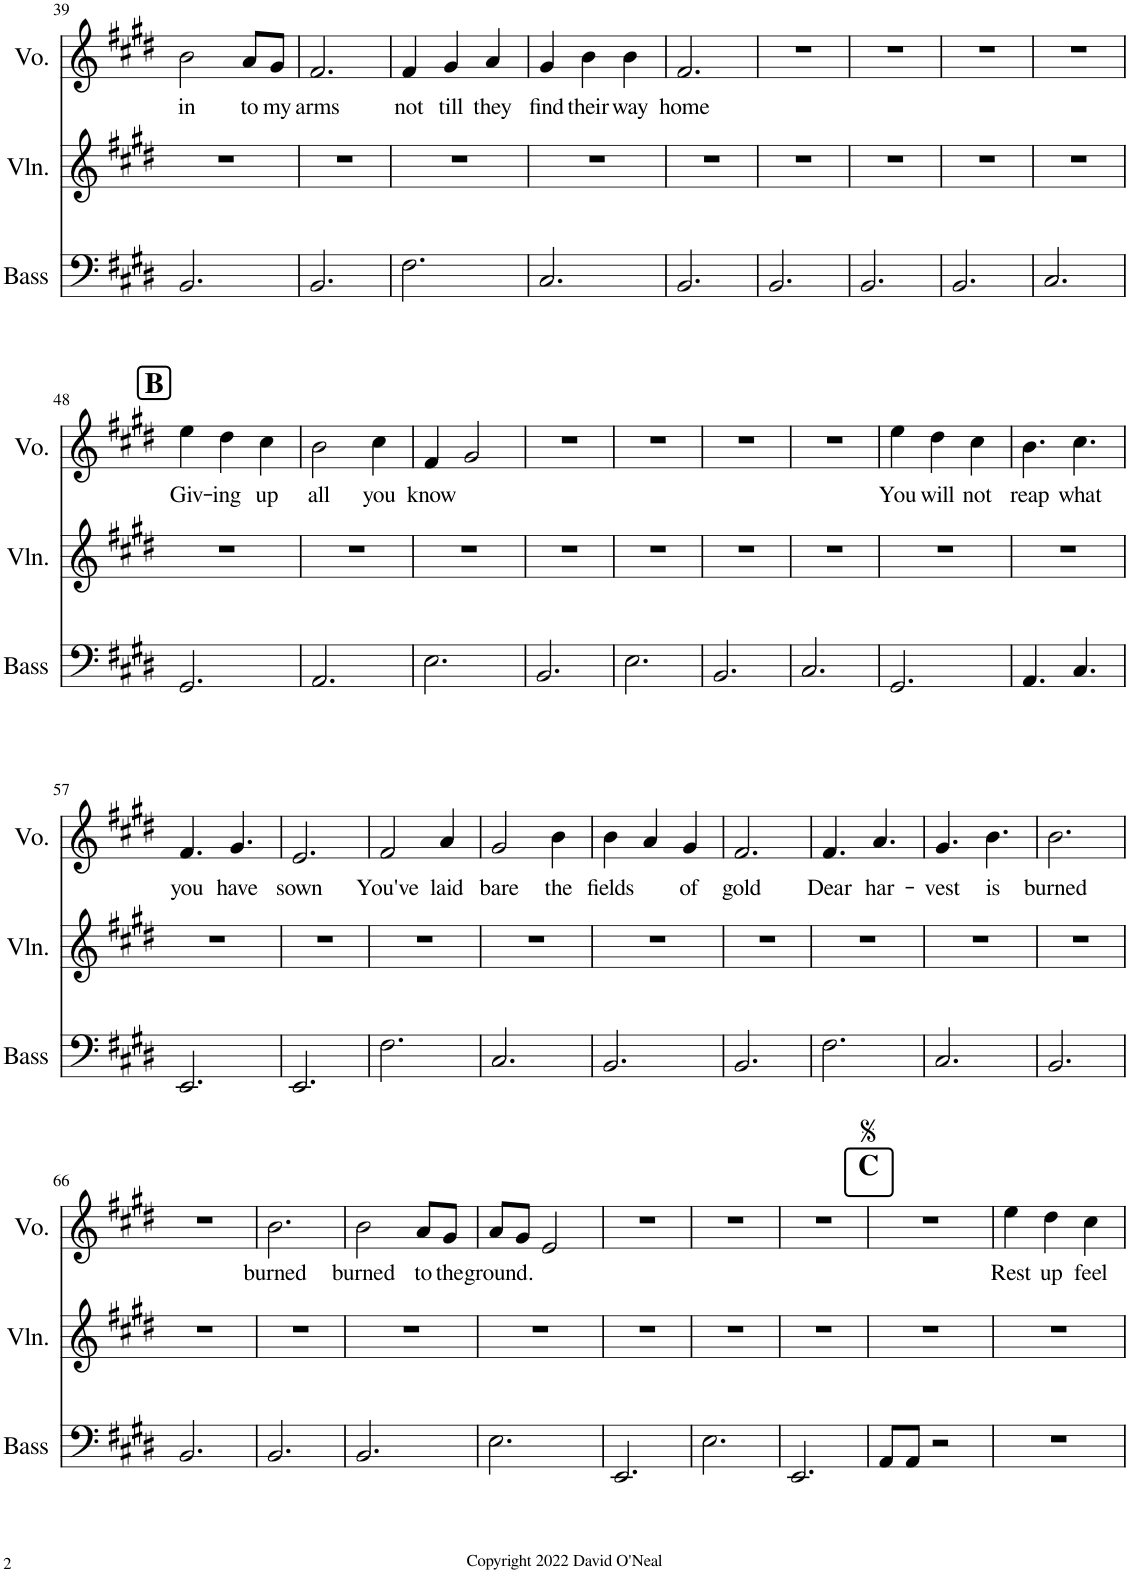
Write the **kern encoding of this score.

**kern	**kern	**text
*part2	*part1	*part1
*staff2	*staff1	*staff1
*I"Acoustic Bass	*I"Voice	*
*I'Bass	*I'Vo.	*
!!LO:PB:g=z
*clefF4	*clefG2	*
*Trd7c12	*	*
*k[f#c#g#d#]	*k[f#c#g#d#]	*
*M3/4	*M3/4	*
=39	=39	=39
!	!	!LO:LY:b
2.BB/	2b\	in
!	!	!LO:LY:b
.	8a/L	to
!	!	!LO:LY:b
.	8g#/J	my
=40	=40	=40
!	!	!LO:LY:b
2.BB/	2.f#/	arms
=41	=41	=41
!	!	!LO:LY:b
2.F#\	4f#/	not
!	!	!LO:LY:b
.	4g#/	till
!	!	!LO:LY:b
.	4a/	they
=42	=42	=42
!	!	!LO:LY:b
2.C#/	4g#/	find
!	!	!LO:LY:b
.	4b\	their
!	!	!LO:LY:b
.	4b\	way
=43	=43	=43
!	!	!LO:LY:b
2.BB/	2.f#/	home
=44	=44	=44
2.BB/	2.r	.
=45	=45	=45
2.BB/	2.r	.
=46	=46	=46
2.BB/	2.r	.
=47	=47	=47
2.C#/	2.r	.
!!LO:LB:g=z
!!LO:REH:place=s1:a:B:cj:fs=14:t=B
=48	=48	=48
!	!	!LO:LY:b
2.GG#/	4ee\	Giv-
!	!	!LO:LY:b
.	4dd#\	-ing
!	!	!LO:LY:b
.	4cc#\	up
=49	=49	=49
!	!	!LO:LY:b
2.AA/	2b\	all
!	!	!LO:LY:b
.	4cc#\	you
=50	=50	=50
!	!	!LO:LY:b
2.E\	4f#/	know
.	2g#/	.
=51	=51	=51
2.BB/	2.r	.
=52	=52	=52
2.E\	2.r	.
=53	=53	=53
2.BB/	2.r	.
=54	=54	=54
2.C#/	2.r	.
=55	=55	=55
!	!	!LO:LY:b
2.GG#/	4ee\	You
!	!	!LO:LY:b
.	4dd#\	will
!	!	!LO:LY:b
.	4cc#\	not
=56	=56	=56
!	!	!LO:LY:b
4.AA/	4.b\	reap
!	!	!LO:LY:b
4.C#/	4.cc#\	what
!!LO:LB:g=z
=57	=57	=57
!	!	!LO:LY:b
2.EE/	4.f#/	you
!	!	!LO:LY:b
.	4.g#/	have
=58	=58	=58
!	!	!LO:LY:b
2.EE/	2.e/	sown
=59	=59	=59
!	!	!LO:LY:b
2.F#\	2f#/	You've
!	!	!LO:LY:b
.	4a/	laid
=60	=60	=60
!	!	!LO:LY:b
2.C#/	2g#/	bare
!	!	!LO:LY:b
.	4b\	the
=61	=61	=61
!	!	!LO:LY:b
2.BB/	4b\	fields
.	4a/	.
!	!	!LO:LY:b
.	4g#/	of
=62	=62	=62
!	!	!LO:LY:b
2.BB/	2.f#/	gold
=63	=63	=63
!	!	!LO:LY:b
2.F#\	4.f#/	Dear
!	!	!LO:LY:b
.	4.a/	har-
=64	=64	=64
!	!	!LO:LY:b
2.C#/	4.g#/	-vest
!	!	!LO:LY:b
.	4.b\	is
=65	=65	=65
!	!	!LO:LY:b
2.BB/	2.b\	-burned
!!LO:LB:g=z
=66	=66	=66
2.BB/	2.r	.
=67	=67	=67
!	!	!LO:LY:b
2.BB/	2.b\	burned
=68	=68	=68
!	!	!LO:LY:b
2.BB/	2b\	burned
!	!	!LO:LY:b
.	8a/L	to
!	!	!LO:LY:b
.	8g#/J	the
=69	=69	=69
!	!	!LO:LY:b
2.E\	8a/L	ground.
.	8g#/J	.
.	2e/	.
=70	=70	=70
2.EE/	2.r	.
=71	=71	=71
2.E\	2.r	.
=72	=72	=72
2.EE/	2.r	.
!!LO:REH:place=s1:a:t=
!!LO:REH:place=s1:a:B:cj:fs=14:t=C
=73	=73	=73
8AA/L	2.r	.
8AA/J	.	.
2r	.	.
=74	=74	=74
!	!	!LO:LY:b
2.r	4ee\	Rest
!	!	!LO:LY:b
.	4dd#\	up
!	!	!LO:LY:b
.	4cc#\	feel
=	=	=
*-	*-	*-
